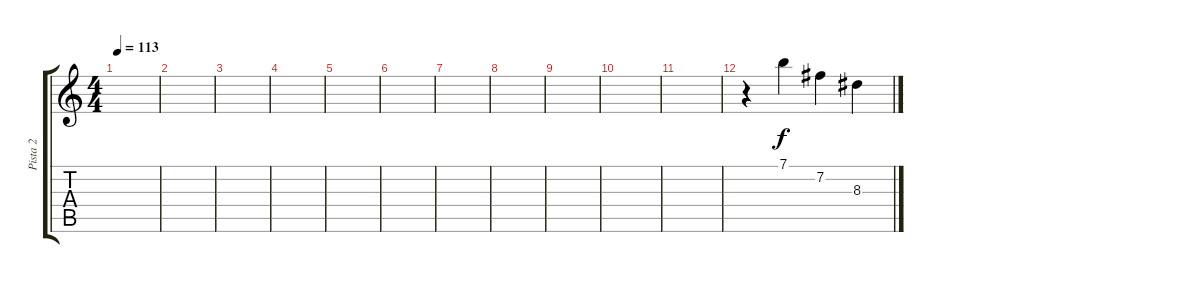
\track ("Pista 2" "Pista 2") {instrument acousticguitarsteel}
\staff {score tabs}
\tuning (E4 B3 G3 D3 A2 E2) {hide}
\ts (4 4)
\tempo 113
\clef g2
\ks c
|
|
|
|
|
|
|
|
|
|
|
r.4 7.1.4 7.2.4 8.3.4
